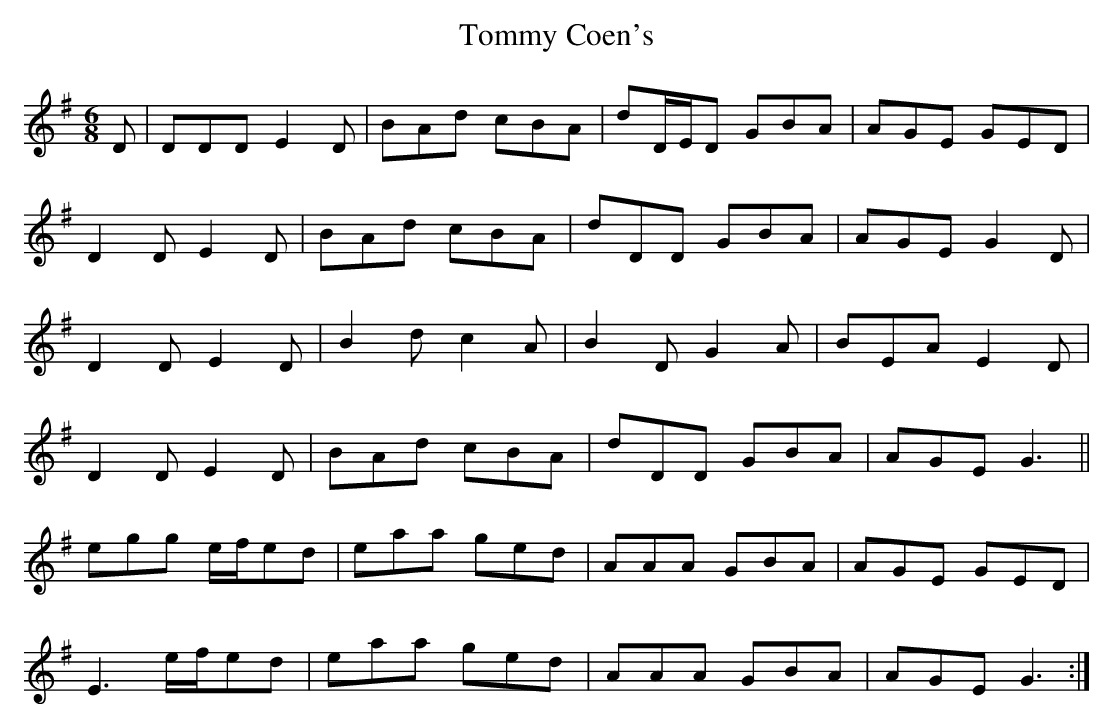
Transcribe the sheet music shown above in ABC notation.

X:1
T: Tommy Coen's
L: 1/8
M: 6/8
K: G
D|DDD E2D|BAd cBA|dD/E/D GBA|AGE GED|
D2D E2D|BAd cBA|dDD GBA|AGE G2D|
D2D E2D|B2d c2A|B2D G2A|BEA E2D|
D2D E2D|BAd cBA|dDD GBA|AGE G3 ||
egg e/f/ed|eaa ged|AAA GBA|AGE GED|
E3 e/f/ed|eaa ged|AAA GBA|AGE G3 :|
